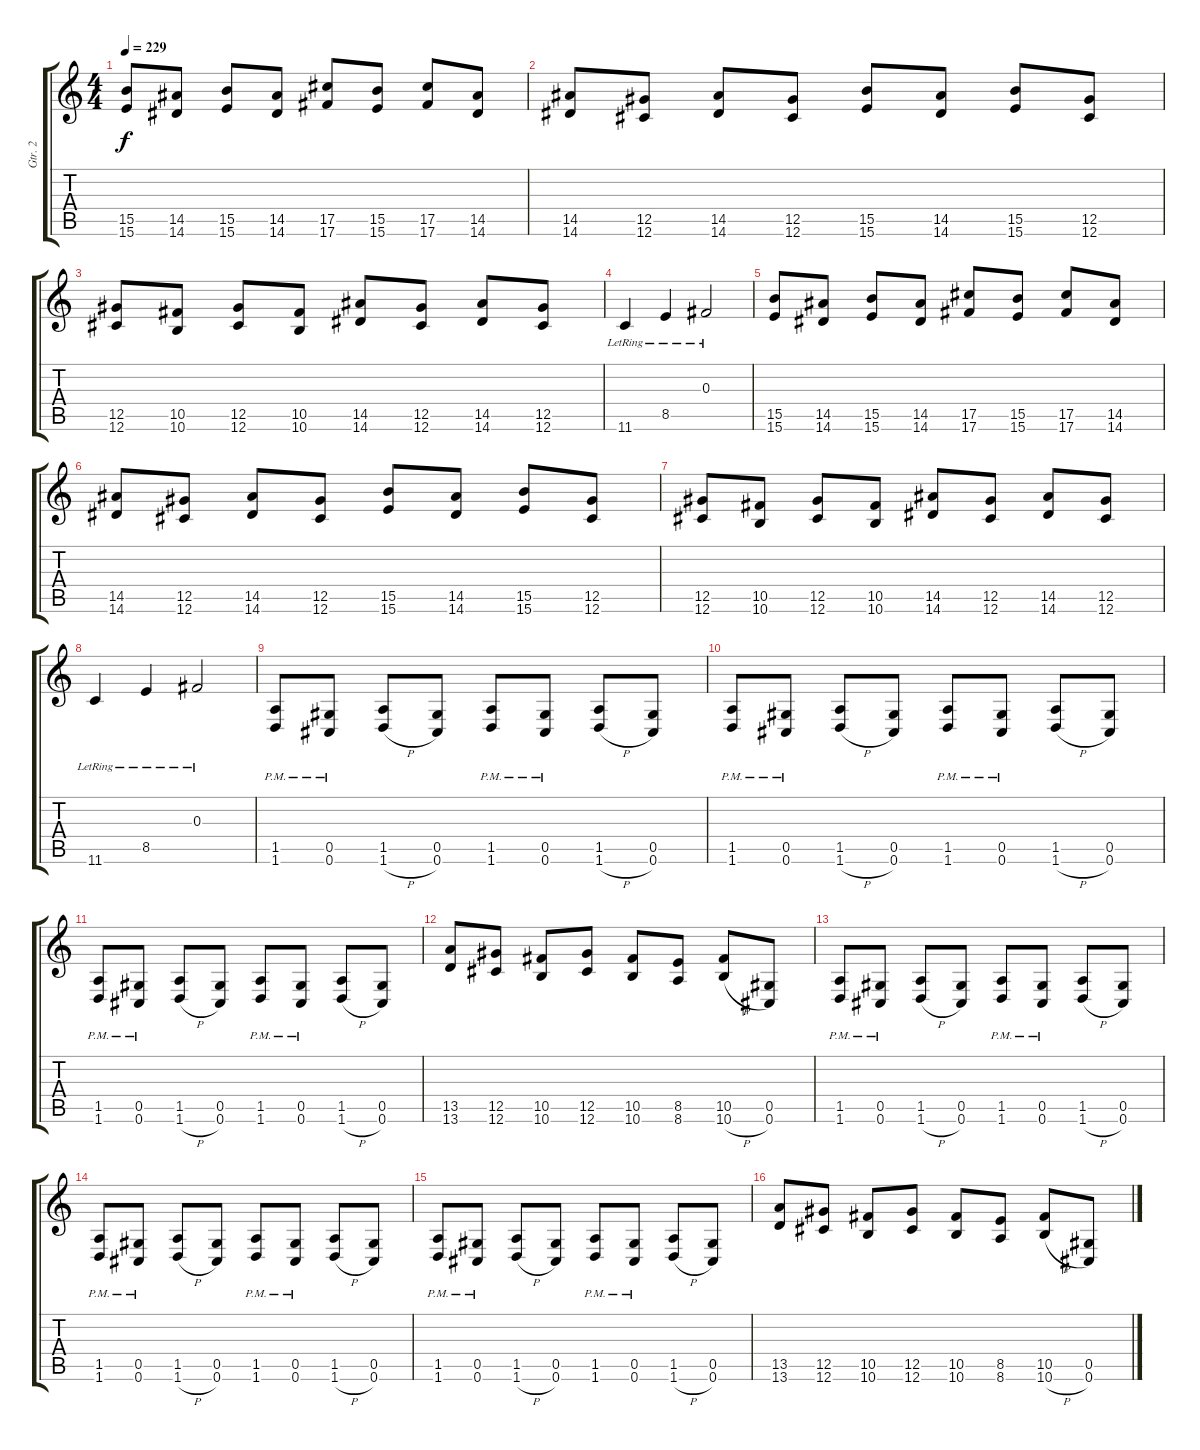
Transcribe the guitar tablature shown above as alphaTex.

\track ("Gtr. 2" "Gtr. 2") {instrument electricguitarmuted}
\staff {score tabs}
\tuning (Eb4 Bb3 Gb3 Db3 Ab2 Db2) {hide}
\ts (4 4)
\tempo 229
\clef g2
\ks c
(15.5 15.6).8{dy f} (14.5 14.6).8 (15.5 15.6).8 (14.5 14.6).8 (17.5 17.6).8 (15.5 15.6).8 (17.5 17.6).8 (14.5 14.6).8 |
(14.5 14.6).8 (12.5 12.6).8 (14.5 14.6).8 (12.5 12.6).8 (15.5 15.6).8 (14.5 14.6).8 (15.5 15.6).8 (12.5 12.6).8 |
(12.5 12.6).8 (10.5 10.6).8 (12.5 12.6).8 (10.5 10.6).8 (14.5 14.6).8 (12.5 12.6).8 (14.5 14.6).8 (12.5 12.6).8 |
11.6{lr}.4 8.5{lr}.4 0.3{lr}.2 |
(15.5 15.6).8 (14.5 14.6).8 (15.5 15.6).8 (14.5 14.6).8 (17.5 17.6).8 (15.5 15.6).8 (17.5 17.6).8 (14.5 14.6).8 |
(14.5 14.6).8 (12.5 12.6).8 (14.5 14.6).8 (12.5 12.6).8 (15.5 15.6).8 (14.5 14.6).8 (15.5 15.6).8 (12.5 12.6).8 |
(12.5 12.6).8 (10.5 10.6).8 (12.5 12.6).8 (10.5 10.6).8 (14.5 14.6).8 (12.5 12.6).8 (14.5 14.6).8 (12.5 12.6).8 |
11.6{lr}.4 8.5{lr}.4 0.3{lr}.2 |
(1.5{pm} 1.6{pm}).8 (0.5{pm} 0.6{pm}).8 (1.5 1.6{h}).8 (0.5 0.6).8 (1.5{pm} 1.6{pm}).8 (0.5{pm} 0.6{pm}).8 (1.5 1.6{h}).8 (0.5 0.6).8 |
(1.5{pm} 1.6{pm}).8 (0.5{pm} 0.6{pm}).8 (1.5 1.6{h}).8 (0.5 0.6).8 (1.5{pm} 1.6{pm}).8 (0.5{pm} 0.6{pm}).8 (1.5 1.6{h}).8 (0.5 0.6).8 |
(1.5{pm} 1.6{pm}).8 (0.5{pm} 0.6{pm}).8 (1.5 1.6{h}).8 (0.5 0.6).8 (1.5{pm} 1.6{pm}).8 (0.5{pm} 0.6{pm}).8 (1.5 1.6{h}).8 (0.5 0.6).8 |
(13.5 13.6).8 (12.5 12.6).8 (10.5 10.6).8 (12.5 12.6).8 (10.5 10.6).8 (8.5 8.6).8 (10.5 10.6{h}).8 (0.5 0.6).8 |
(1.5{pm} 1.6{pm}).8 (0.5{pm} 0.6{pm}).8 (1.5 1.6{h}).8 (0.5 0.6).8 (1.5{pm} 1.6{pm}).8 (0.5{pm} 0.6{pm}).8 (1.5 1.6{h}).8 (0.5 0.6).8 |
(1.5{pm} 1.6{pm}).8 (0.5{pm} 0.6{pm}).8 (1.5 1.6{h}).8 (0.5 0.6).8 (1.5{pm} 1.6{pm}).8 (0.5{pm} 0.6{pm}).8 (1.5 1.6{h}).8 (0.5 0.6).8 |
(1.5{pm} 1.6{pm}).8 (0.5{pm} 0.6{pm}).8 (1.5 1.6{h}).8 (0.5 0.6).8 (1.5{pm} 1.6{pm}).8 (0.5{pm} 0.6{pm}).8 (1.5 1.6{h}).8 (0.5 0.6).8 |
(13.5 13.6).8 (12.5 12.6).8 (10.5 10.6).8 (12.5 12.6).8 (10.5 10.6).8 (8.5 8.6).8 (10.5 10.6{h}).8 (0.5 0.6).8
